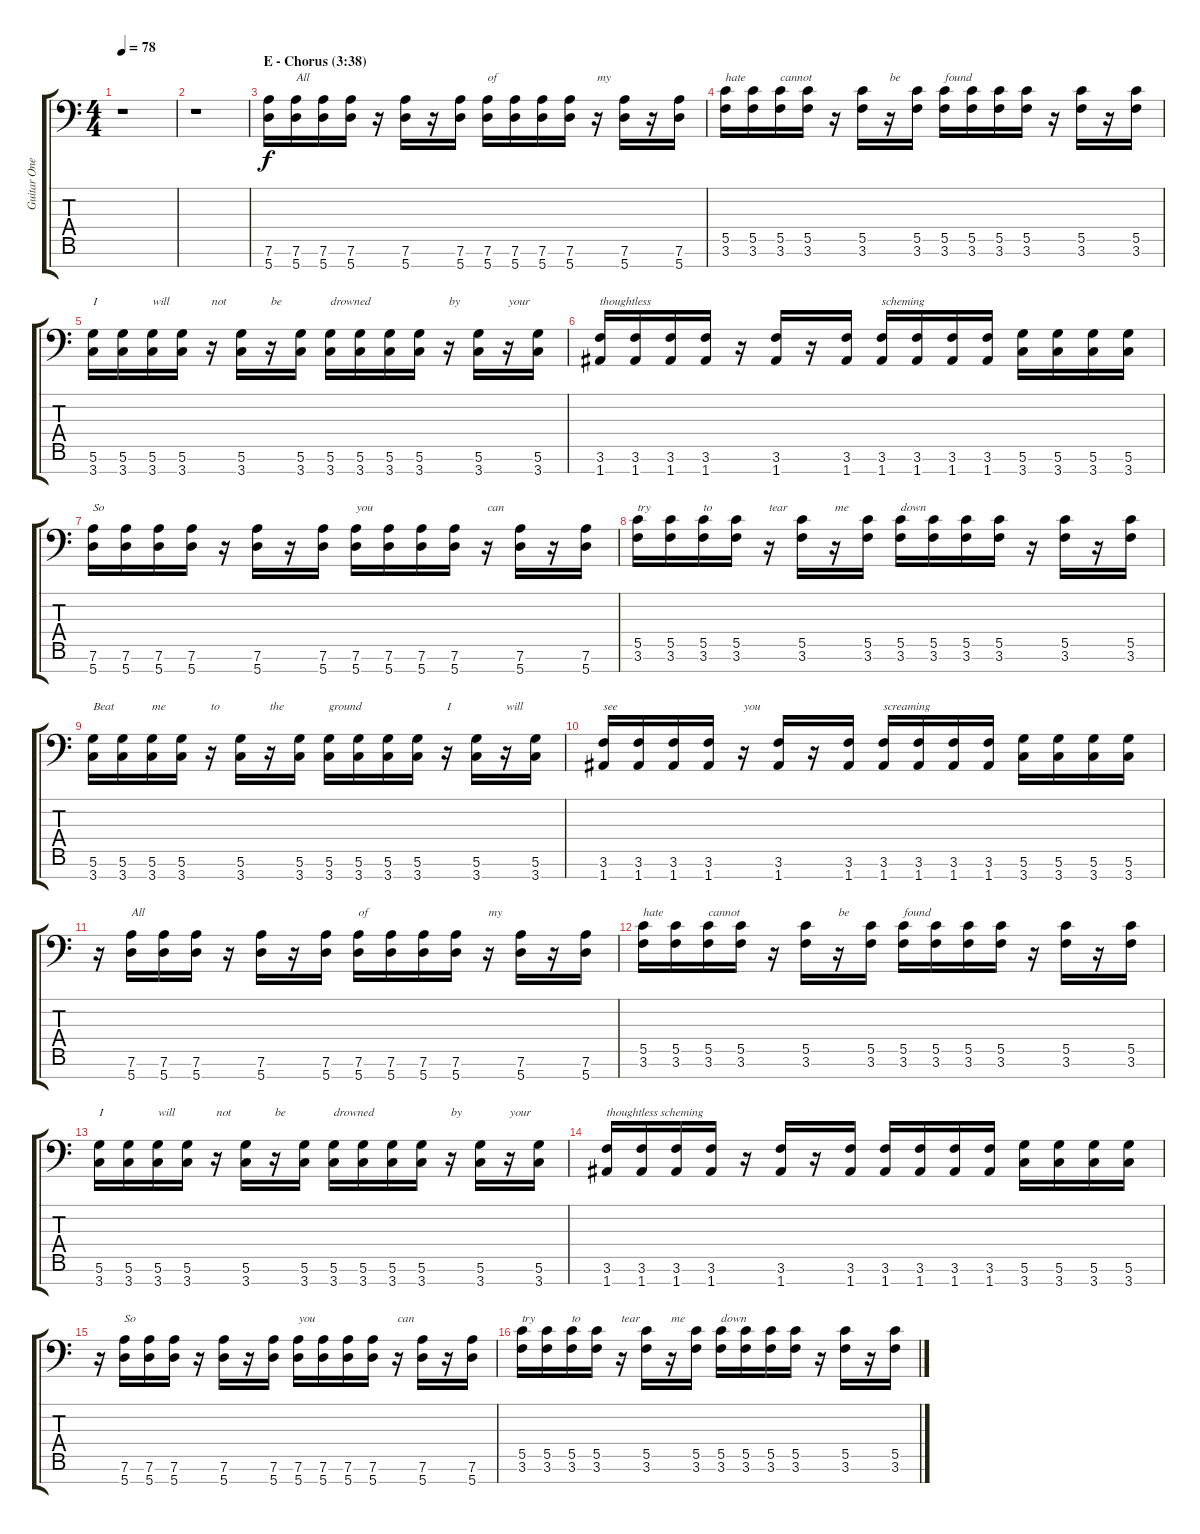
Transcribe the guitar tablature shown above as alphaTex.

\track ("Guitar One" "Guitar One") {instrument electricguitarclean}
\staff {score tabs}
\tuning (D4 A3 F3 C3 G2 D2 A1) {hide}
\ts (4 4)
\tempo 78
\clef f4
\ks c
r.1{dy f} |
r.1 |
\section ("" "E - Chorus (3:38)")
(7.6 5.7).16 (7.6 5.7).16{txt "All"} (7.6 5.7).16 (7.6 5.7).16 r.16 (7.6 5.7).16 r.16 (7.6 5.7).16 (7.6 5.7).16{txt "of"} (7.6 5.7).16 (7.6 5.7).16 (7.6 5.7).16 r.16{txt "my"} (7.6 5.7).16 r.16 (7.6 5.7).16 |
(5.5 3.6).16{txt "hate"} (5.5 3.6).16 (5.5 3.6).16{txt "cannot"} (5.5 3.6).16 r.16 (5.5 3.6).16 r.16{txt "be"} (5.5 3.6).16 (5.5 3.6).16{txt "found"} (5.5 3.6).16 (5.5 3.6).16 (5.5 3.6).16 r.16 (5.5 3.6).16 r.16 (5.5 3.6).16 |
(5.6 3.7).16{txt "I"} (5.6 3.7).16 (5.6 3.7).16{txt "will"} (5.6 3.7).16 r.16{txt "not"} (5.6 3.7).16 r.16{txt "be"} (5.6 3.7).16 (5.6 3.7).16{txt "drowned"} (5.6 3.7).16 (5.6 3.7).16 (5.6 3.7).16 r.16{txt "by"} (5.6 3.7).16 r.16{txt "your"} (5.6 3.7).16 |
(3.6 1.7).16{txt "thoughtless"} (3.6 1.7).16 (3.6 1.7).16 (3.6 1.7).16 r.16 (3.6 1.7).16 r.16 (3.6 1.7).16 (3.6 1.7).16{txt "scheming"} (3.6 1.7).16 (3.6 1.7).16 (3.6 1.7).16 (5.6 3.7).16 (5.6 3.7).16 (5.6 3.7).16 (5.6 3.7).16 |
(7.6 5.7).16{txt "So"} (7.6 5.7).16 (7.6 5.7).16 (7.6 5.7).16 r.16 (7.6 5.7).16 r.16 (7.6 5.7).16 (7.6 5.7).16{txt "you"} (7.6 5.7).16 (7.6 5.7).16 (7.6 5.7).16 r.16{txt "can"} (7.6 5.7).16 r.16 (7.6 5.7).16 |
(5.5 3.6).16{txt "try"} (5.5 3.6).16 (5.5 3.6).16{txt "to"} (5.5 3.6).16 r.16{txt "tear"} (5.5 3.6).16 r.16{txt "me"} (5.5 3.6).16 (5.5 3.6).16{txt "down"} (5.5 3.6).16 (5.5 3.6).16 (5.5 3.6).16 r.16 (5.5 3.6).16 r.16 (5.5 3.6).16 |
(5.6 3.7).16{txt "Beat"} (5.6 3.7).16 (5.6 3.7).16{txt "me"} (5.6 3.7).16 r.16{txt "to"} (5.6 3.7).16 r.16{txt "the"} (5.6 3.7).16 (5.6 3.7).16{txt "ground"} (5.6 3.7).16 (5.6 3.7).16 (5.6 3.7).16 r.16{txt "I"} (5.6 3.7).16 r.16{txt "will"} (5.6 3.7).16 |
(3.6 1.7).16{txt "see"} (3.6 1.7).16 (3.6 1.7).16 (3.6 1.7).16 r.16{txt "you"} (3.6 1.7).16 r.16 (3.6 1.7).16 (3.6 1.7).16{txt "screaming"} (3.6 1.7).16 (3.6 1.7).16 (3.6 1.7).16 (5.6 3.7).16 (5.6 3.7).16 (5.6 3.7).16 (5.6 3.7).16 |
r.16 (7.6 5.7).16{txt "All"} (7.6 5.7).16 (7.6 5.7).16 r.16 (7.6 5.7).16 r.16 (7.6 5.7).16 (7.6 5.7).16{txt "of"} (7.6 5.7).16 (7.6 5.7).16 (7.6 5.7).16 r.16{txt "my"} (7.6 5.7).16 r.16 (7.6 5.7).16 |
(5.5 3.6).16{txt "hate"} (5.5 3.6).16 (5.5 3.6).16{txt "cannot"} (5.5 3.6).16 r.16 (5.5 3.6).16 r.16{txt "be"} (5.5 3.6).16 (5.5 3.6).16{txt "found"} (5.5 3.6).16 (5.5 3.6).16 (5.5 3.6).16 r.16 (5.5 3.6).16 r.16 (5.5 3.6).16 |
(5.6 3.7).16{txt "I"} (5.6 3.7).16 (5.6 3.7).16{txt "will"} (5.6 3.7).16 r.16{txt "not"} (5.6 3.7).16 r.16{txt "be"} (5.6 3.7).16 (5.6 3.7).16{txt "drowned"} (5.6 3.7).16 (5.6 3.7).16 (5.6 3.7).16 r.16{txt "by"} (5.6 3.7).16 r.16{txt "your"} (5.6 3.7).16 |
(3.6 1.7).16{txt "thoughtless scheming"} (3.6 1.7).16 (3.6 1.7).16 (3.6 1.7).16 r.16 (3.6 1.7).16 r.16 (3.6 1.7).16 (3.6 1.7).16 (3.6 1.7).16 (3.6 1.7).16 (3.6 1.7).16 (5.6 3.7).16 (5.6 3.7).16 (5.6 3.7).16 (5.6 3.7).16 |
r.16 (7.6 5.7).16{txt "So"} (7.6 5.7).16 (7.6 5.7).16 r.16 (7.6 5.7).16 r.16 (7.6 5.7).16 (7.6 5.7).16{txt "you"} (7.6 5.7).16 (7.6 5.7).16 (7.6 5.7).16 r.16{txt "can"} (7.6 5.7).16 r.16 (7.6 5.7).16 |
(5.5 3.6).16{txt "try"} (5.5 3.6).16 (5.5 3.6).16{txt "to"} (5.5 3.6).16 r.16{txt "tear"} (5.5 3.6).16 r.16{txt "me"} (5.5 3.6).16 (5.5 3.6).16{txt "down"} (5.5 3.6).16 (5.5 3.6).16 (5.5 3.6).16 r.16 (5.5 3.6).16 r.16 (5.5 3.6).16
